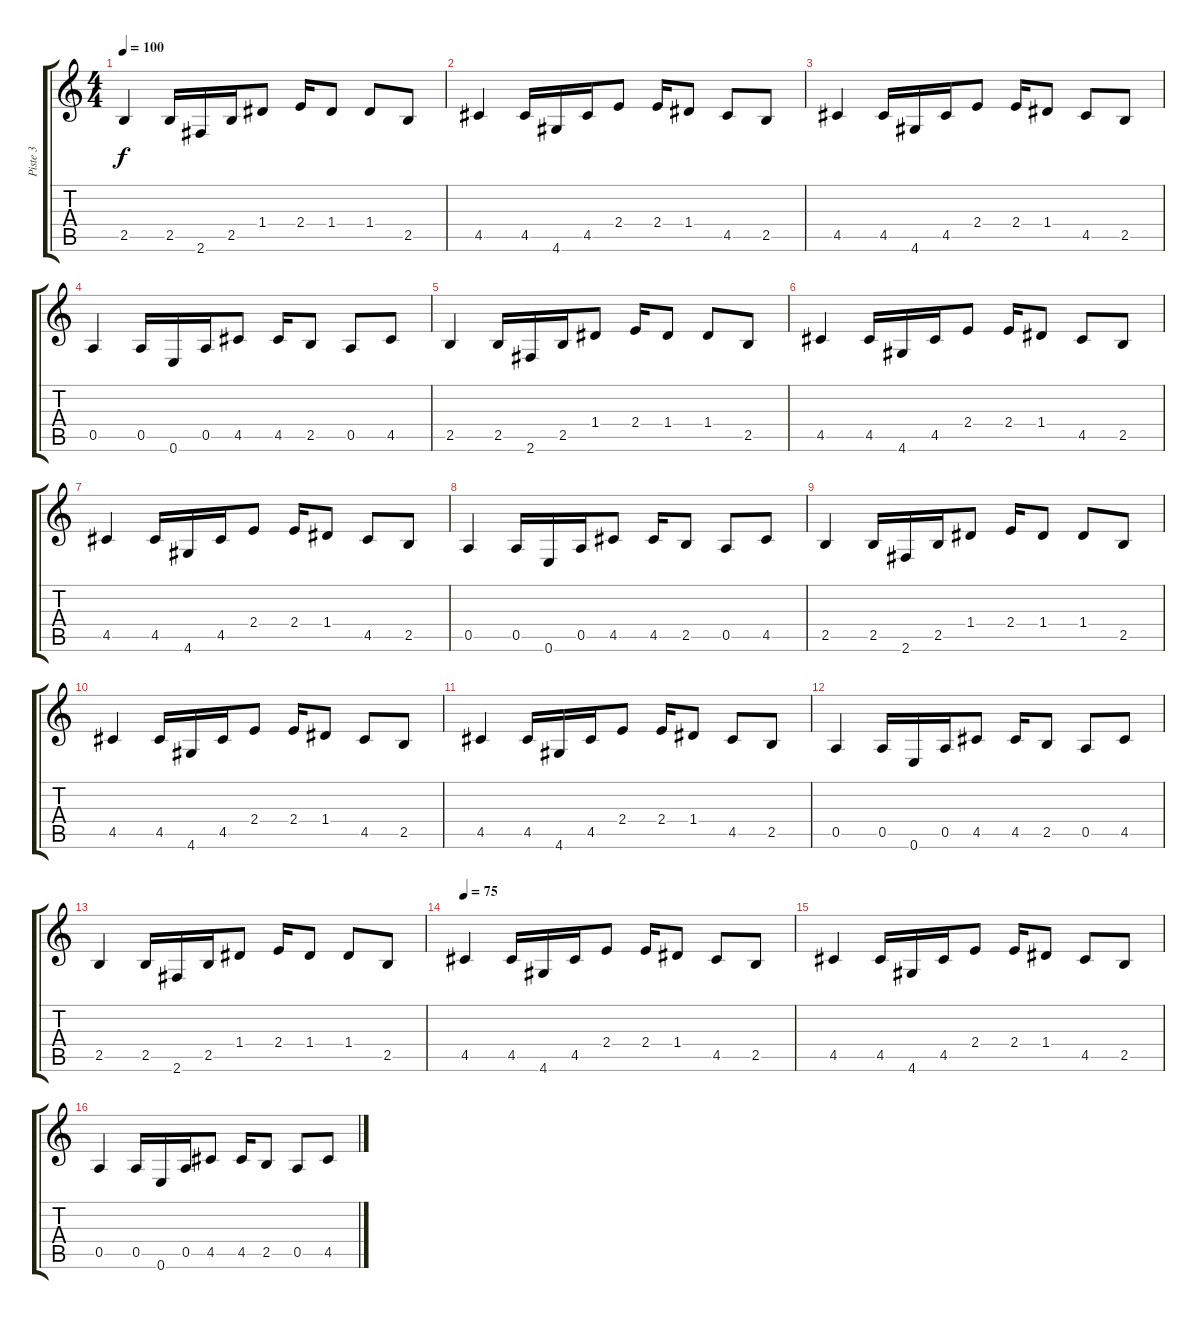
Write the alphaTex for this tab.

\track ("Piste 3" "Piste 3") {instrument electricbasspick}
\staff {score tabs}
\tuning (E4 B3 G3 D3 A2 E2) {hide}
\ts (4 4)
\tempo 100
\clef g2
\ks c
2.5.4{dy f} 2.5.16 2.6.16 2.5.16 1.4.8 2.4.16 1.4.8 1.4.8 2.5.8 |
4.5.4 4.5.16 4.6.16 4.5.16 2.4.8 2.4.16 1.4.8 4.5.8 2.5.8 |
4.5.4 4.5.16 4.6.16 4.5.16 2.4.8 2.4.16 1.4.8 4.5.8 2.5.8 |
0.5.4 0.5.16 0.6.16 0.5.16 4.5.8 4.5.16 2.5.8 0.5.8 4.5.8 |
2.5.4 2.5.16 2.6.16 2.5.16 1.4.8 2.4.16 1.4.8 1.4.8 2.5.8 |
4.5.4 4.5.16 4.6.16 4.5.16 2.4.8 2.4.16 1.4.8 4.5.8 2.5.8 |
4.5.4 4.5.16 4.6.16 4.5.16 2.4.8 2.4.16 1.4.8 4.5.8 2.5.8 |
0.5.4 0.5.16 0.6.16 0.5.16 4.5.8 4.5.16 2.5.8 0.5.8 4.5.8 |
2.5.4 2.5.16 2.6.16 2.5.16 1.4.8 2.4.16 1.4.8 1.4.8 2.5.8 |
4.5.4 4.5.16 4.6.16 4.5.16 2.4.8 2.4.16 1.4.8 4.5.8 2.5.8 |
4.5.4 4.5.16 4.6.16 4.5.16 2.4.8 2.4.16 1.4.8 4.5.8 2.5.8 |
0.5.4 0.5.16 0.6.16 0.5.16 4.5.8 4.5.16 2.5.8 0.5.8 4.5.8 |
2.5.4 2.5.16 2.6.16 2.5.16 1.4.8 2.4.16 1.4.8 1.4.8 2.5.8 |
\tempo 75
4.5.4 4.5.16 4.6.16 4.5.16 2.4.8 2.4.16 1.4.8 4.5.8 2.5.8 |
4.5.4 4.5.16 4.6.16 4.5.16 2.4.8 2.4.16 1.4.8 4.5.8 2.5.8 |
0.5.4 0.5.16 0.6.16 0.5.16 4.5.8 4.5.16 2.5.8 0.5.8 4.5.8
